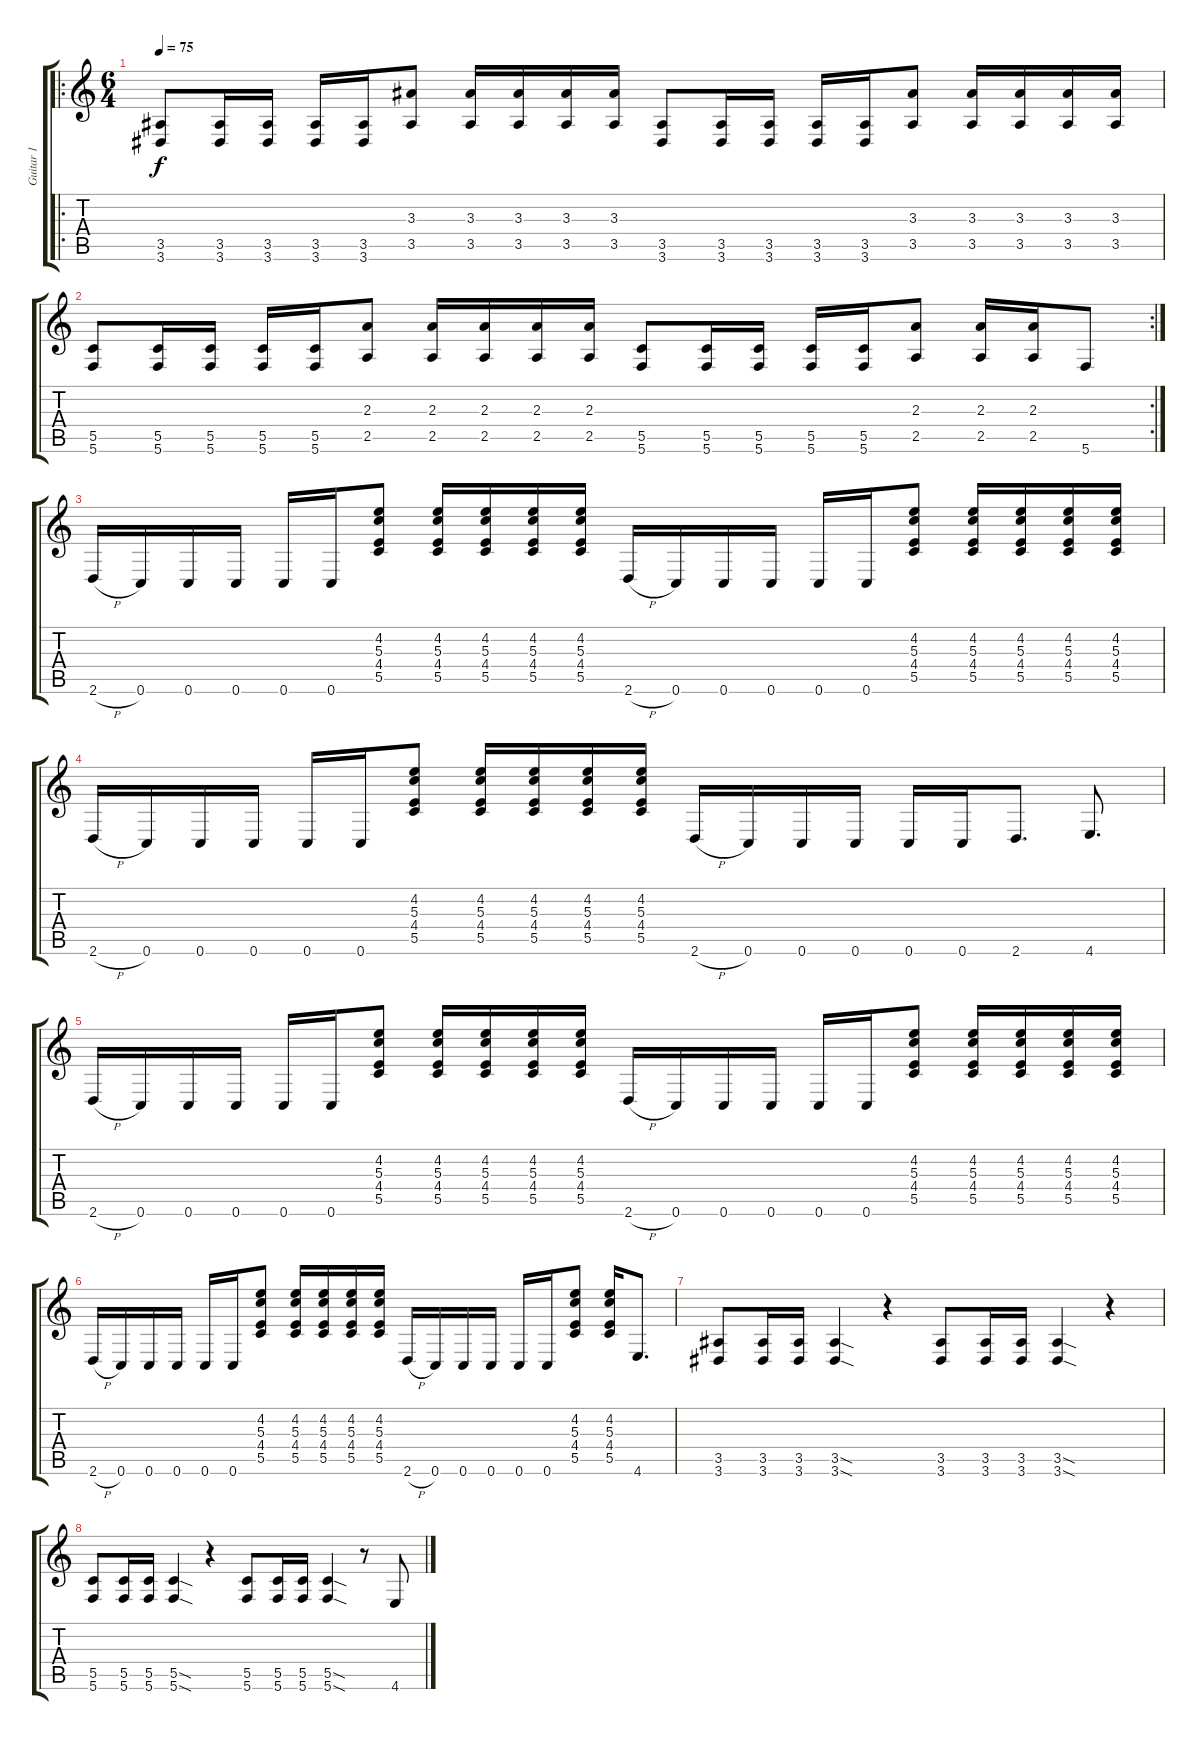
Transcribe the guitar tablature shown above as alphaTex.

\track ("Guitar 1" "Guitar 1") {instrument distortionguitar}
\staff {score tabs}
\tuning (E4 C4 G3 C3 G2 C2) {hide}
\ro
\ts (6 4)
\tempo 75
\clef g2
\ks c
(3.5 3.6).8{dy f} (3.5 3.6).16 (3.5 3.6).16 (3.5 3.6).16 (3.5 3.6).16 (3.3 3.5).8 (3.3 3.5).16 (3.3 3.5).16 (3.3 3.5).16 (3.3 3.5).16 (3.5 3.6).8 (3.5 3.6).16 (3.5 3.6).16 (3.5 3.6).16 (3.5 3.6).16 (3.3 3.5).8 (3.3 3.5).16 (3.3 3.5).16 (3.3 3.5).16 (3.3 3.5).16 |
\rc 2
(5.5 5.6).8 (5.5 5.6).16 (5.5 5.6).16 (5.5 5.6).16 (5.5 5.6).16 (2.3 2.5).8 (2.3 2.5).16 (2.3 2.5).16 (2.3 2.5).16 (2.3 2.5).16 (5.5 5.6).8 (5.5 5.6).16 (5.5 5.6).16 (5.5 5.6).16 (5.5 5.6).16 (2.3 2.5).8 (2.3 2.5).16 (2.3 2.5).16 5.6.8 |
2.6{h}.16 0.6.16 0.6.16 0.6.16 0.6.16 0.6.16 (4.2 5.3 4.4 5.5).8 (4.2 5.3 4.4 5.5).16 (4.2 5.3 4.4 5.5).16 (4.2 5.3 4.4 5.5).16 (4.2 5.3 4.4 5.5).16 2.6{h}.16 0.6.16 0.6.16 0.6.16 0.6.16 0.6.16 (4.2 5.3 4.4 5.5).8 (4.2 5.3 4.4 5.5).16 (4.2 5.3 4.4 5.5).16 (4.2 5.3 4.4 5.5).16 (4.2 5.3 4.4 5.5).16 |
2.6{h}.16 0.6.16 0.6.16 0.6.16 0.6.16 0.6.16 (4.2 5.3 4.4 5.5).8 (4.2 5.3 4.4 5.5).16 (4.2 5.3 4.4 5.5).16 (4.2 5.3 4.4 5.5).16 (4.2 5.3 4.4 5.5).16 2.6{h}.16 0.6.16 0.6.16 0.6.16 0.6.16 0.6.16 2.6.8{d} 4.6.8{d} |
2.6{h}.16 0.6.16 0.6.16 0.6.16 0.6.16 0.6.16 (4.2 5.3 4.4 5.5).8 (4.2 5.3 4.4 5.5).16 (4.2 5.3 4.4 5.5).16 (4.2 5.3 4.4 5.5).16 (4.2 5.3 4.4 5.5).16 2.6{h}.16 0.6.16 0.6.16 0.6.16 0.6.16 0.6.16 (4.2 5.3 4.4 5.5).8 (4.2 5.3 4.4 5.5).16 (4.2 5.3 4.4 5.5).16 (4.2 5.3 4.4 5.5).16 (4.2 5.3 4.4 5.5).16 |
2.6{h}.16 0.6.16 0.6.16 0.6.16 0.6.16 0.6.16 (4.2 5.3 4.4 5.5).8 (4.2 5.3 4.4 5.5).16 (4.2 5.3 4.4 5.5).16 (4.2 5.3 4.4 5.5).16 (4.2 5.3 4.4 5.5).16 2.6{h}.16 0.6.16 0.6.16 0.6.16 0.6.16 0.6.16 (4.2 5.3 4.4 5.5).8 (4.2 5.3 4.4 5.5).16 4.6.8{d} |
(3.5 3.6).8 (3.5 3.6).16 (3.5 3.6).16 (3.5{sod} 3.6{sod}).4 r.4 (3.5 3.6).8 (3.5 3.6).16 (3.5 3.6).16 (3.5{sod} 3.6{sod}).4 r.4 |
(5.5 5.6).8 (5.5 5.6).16 (5.5 5.6).16 (5.5{sod} 5.6{sod}).4 r.4 (5.5 5.6).8 (5.5 5.6).16 (5.5 5.6).16 (5.5{sod} 5.6{sod}).4 r.8 4.6.8
